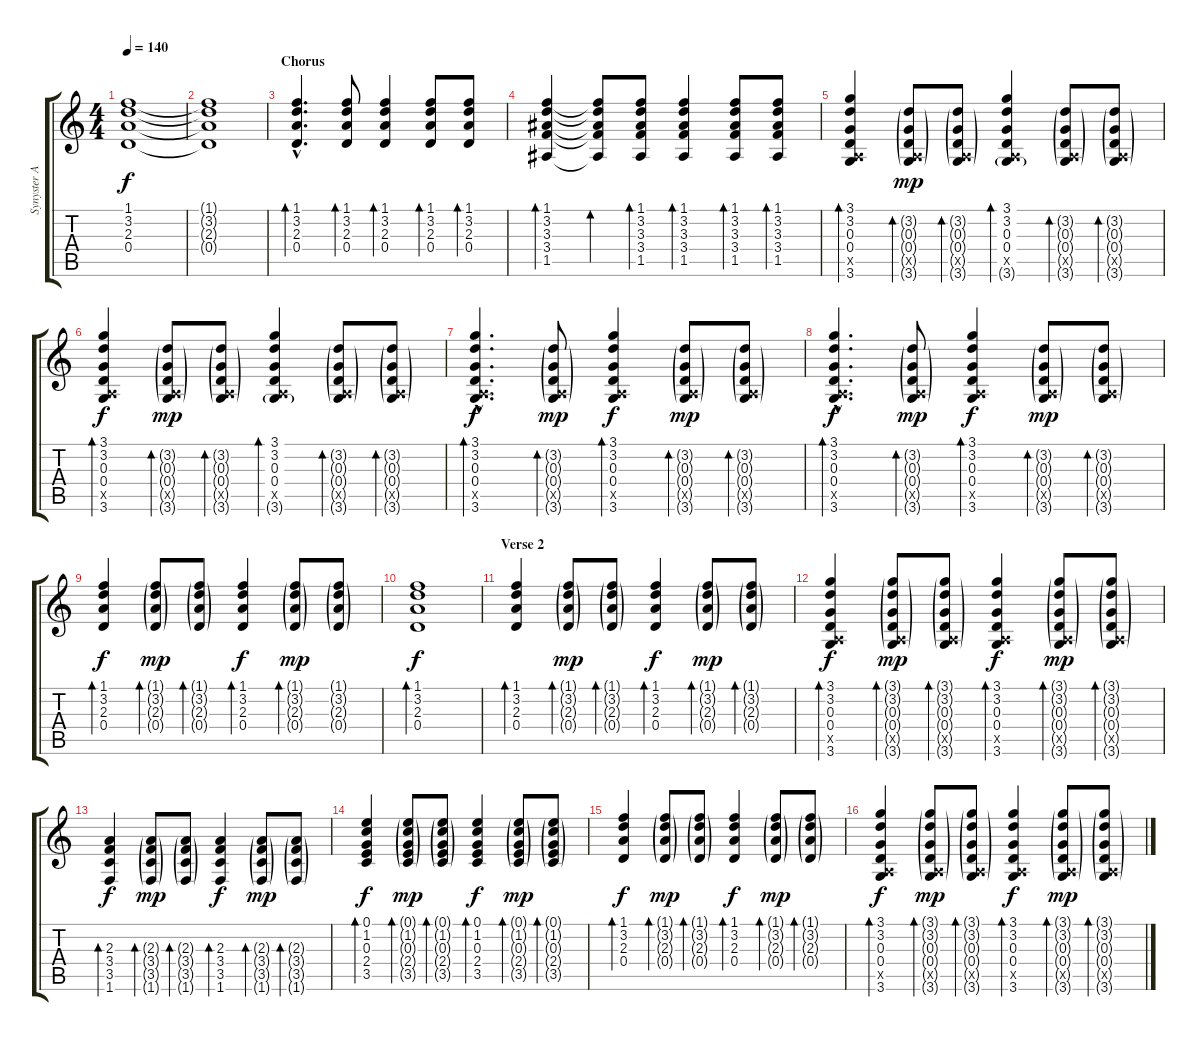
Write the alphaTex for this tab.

\track ("Synyster Acoustic" "Synyster A") {instrument acousticguitarsteel}
\staff {score tabs}
\tuning (E4 B3 G3 D3 A2 E2) {hide}
\ts (4 4)
\tempo 140
\clef g2
\ks c
(1.1{t} 3.2{t} 2.3{t} 0.4{t}).1{dy f} |
(1.1{t} 3.2{t} 2.3{t} 0.4{t}).1 |
\section ("" "Chorus")
(1.1{hac} 3.2{hac} 2.3 0.4{hac}).4{d bd 30} (1.1 3.2 2.3 0.4).8{bd 30} (1.1 3.2 2.3 0.4).4{bd 30} (1.1 3.2 2.3 0.4).8{bd 30} (1.1 3.2 2.3 0.4).8{bd 30} |
(1.1 3.2 3.3 3.4 1.5).4{bd 30} (1.1{t} 3.2{t} 3.3{t} 3.4{t} 1.5{t}).8{bd 30} (1.1 3.2 3.3 3.4 1.5).8{bd 30} (1.1 3.2 3.3 3.4 1.5).4{bd 30} (1.1 3.2 3.3 3.4 1.5).8{bd 30} (1.1 3.2 3.3 3.4 1.5).8{bd 30} |
(3.1 3.2 0.3 0.4 0.5{x} 3.6).4{bd 30} (3.2{g} 0.3{g} 0.4{g} 0.5{g x} 3.6{g}).8{bd 30 dy mp} (3.2{g} 0.3{g} 0.4{g} 0.5{g x} 3.6{g}).8{bd 30} (3.1 3.2 0.3 0.4 0.5{x} 3.6{g}).4{bd 30} (3.2{g} 0.3{g} 0.4{g} 0.5{g x} 3.6{g}).8{bd 60} (3.2{g} 0.3{g} 0.4{g} 0.5{g x} 3.6{g}).8{bd 60} |
(3.1 3.2 0.3 0.4 0.5{x} 3.6).4{bd 30 dy f} (3.2{g} 0.3{g} 0.4{g} 0.5{g x} 3.6{g}).8{bd 30 dy mp} (3.2{g} 0.3{g} 0.4{g} 0.5{g x} 3.6{g}).8{bd 30} (3.1 3.2 0.3 0.4 0.5{x} 3.6{g}).4{bd 30} (3.2{g} 0.3{g} 0.4{g} 0.5{g x} 3.6{g}).8{bd 60} (3.2{g} 0.3{g} 0.4{g} 0.5{g x} 3.6{g}).8{bd 60} |
(3.1{hac} 3.2{hac} 0.3{hac} 0.4{hac} 0.5{hac x} 3.6{hac}).4{d bd 30 dy f} (3.2{g} 0.3{g} 0.4{g} 0.5{g x} 3.6{g}).8{bd 30 dy mp} (3.1 3.2 0.3 0.4 0.5{x} 3.6).4{bd 30 dy f} (3.2{g} 0.3{g} 0.4{g} 0.5{g x} 3.6{g}).8{bd 30 dy mp} (3.2{g} 0.3{g} 0.4{g} 0.5{g x} 3.6{g}).8{bd 60} |
(3.1{hac} 3.2{hac} 0.3{hac} 0.4{hac} 0.5{hac x} 3.6{hac}).4{d bd 30 dy f} (3.2{g} 0.3{g} 0.4{g} 0.5{g x} 3.6{g}).8{bd 30 dy mp} (3.1 3.2 0.3 0.4 0.5{x} 3.6).4{bd 30 dy f} (3.2{g} 0.3{g} 0.4{g} 0.5{g x} 3.6{g}).8{bd 30 dy mp} (3.2{g} 0.3{g} 0.4{g} 0.5{g x} 3.6{g}).8{bd 60} |
(1.1 3.2 2.3 0.4).4{bd 30 dy f} (1.1{g} 3.2{g} 2.3{g} 0.4{g}).8{bd 30 dy mp} (1.1{g} 3.2{g} 2.3{g} 0.4{g}).8{bd 30} (1.1 3.2 2.3 0.4).4{bd 30 dy f} (1.1{g} 3.2{g} 2.3{g} 0.4{g}).8{bd 30 dy mp} (1.1{g} 3.2{g} 2.3{g} 0.4{g}).8 |
(1.1 3.2 2.3 0.4).1{bd 60 dy f} |
\section ("" "Verse 2")
(1.1 3.2 2.3 0.4).4{bd 60} (1.1{g} 3.2{g} 2.3{g} 0.4{g}).8{bd 60 dy mp} (1.1{g} 3.2{g} 2.3{g} 0.4{g}).8{bd 60} (1.1 3.2 2.3 0.4).4{bd 60 dy f} (1.1{g} 3.2{g} 2.3{g} 0.4{g}).8{bd 60 dy mp} (1.1{g} 3.2{g} 2.3{g} 0.4{g}).8{bd 60} |
(3.1 3.2 0.3 0.4 0.5{x} 3.6).4{bd 60 dy f} (3.1{g} 3.2{g} 0.3{g} 0.4{g} 0.5{g x} 3.6{g}).8{bd 60 dy mp} (3.1{g} 3.2{g} 0.3{g} 0.4{g} 0.5{g x} 3.6{g}).8{bd 60} (3.1 3.2 0.3 0.4 0.5{x} 3.6).4{bd 60 dy f} (3.1{g} 3.2{g} 0.3{g} 0.4{g} 0.5{g x} 3.6{g}).8{bd 60 dy mp} (3.1{g} 3.2{g} 0.3{g} 0.4{g} 0.5{g x} 3.6{g}).8{bd 60} |
(2.3 3.4 3.5 1.6).4{bd 60 dy f} (2.3{g} 3.4{g} 3.5{g} 1.6{g}).8{bd 60 dy mp} (2.3{g} 3.4{g} 3.5{g} 1.6{g}).8{bd 60} (2.3 3.4 3.5 1.6).4{bd 60 dy f} (2.3{g} 3.4{g} 3.5{g} 1.6{g}).8{bd 60 dy mp} (2.3{g} 3.4{g} 3.5{g} 1.6{g}).8{bd 60} |
(0.1 1.2 0.3 2.4 3.5).4{bd 60 dy f} (0.1{g} 1.2{g} 0.3{g} 2.4{g} 3.5{g}).8{bd 60 dy mp} (0.1{g} 1.2{g} 0.3{g} 2.4{g} 3.5{g}).8{bd 60} (0.1 1.2 0.3 2.4 3.5).4{bd 60 dy f} (0.1{g} 1.2{g} 0.3{g} 2.4{g} 3.5{g}).8{bd 60 dy mp} (0.1{g} 1.2{g} 0.3{g} 2.4{g} 3.5{g}).8{bd 60} |
(1.1 3.2 2.3 0.4).4{bd 60 dy f} (1.1{g} 3.2{g} 2.3{g} 0.4{g}).8{bd 60 dy mp} (1.1{g} 3.2{g} 2.3{g} 0.4{g}).8{bd 60} (1.1 3.2 2.3 0.4).4{bd 60 dy f} (1.1{g} 3.2{g} 2.3{g} 0.4{g}).8{bd 60 dy mp} (1.1{g} 3.2{g} 2.3{g} 0.4{g}).8{bd 60} |
(3.1 3.2 0.3 0.4 0.5{x} 3.6).4{bd 60 dy f} (3.1{g} 3.2{g} 0.3{g} 0.4{g} 0.5{g x} 3.6{g}).8{bd 60 dy mp} (3.1{g} 3.2{g} 0.3{g} 0.4{g} 0.5{g x} 3.6{g}).8{bd 60} (3.1 3.2 0.3 0.4 0.5{x} 3.6).4{bd 60 dy f} (3.1{g} 3.2{g} 0.3{g} 0.4{g} 0.5{g x} 3.6{g}).8{bd 60 dy mp} (3.1{g} 3.2{g} 0.3{g} 0.4{g} 0.5{g x} 3.6{g}).8{bd 60}
